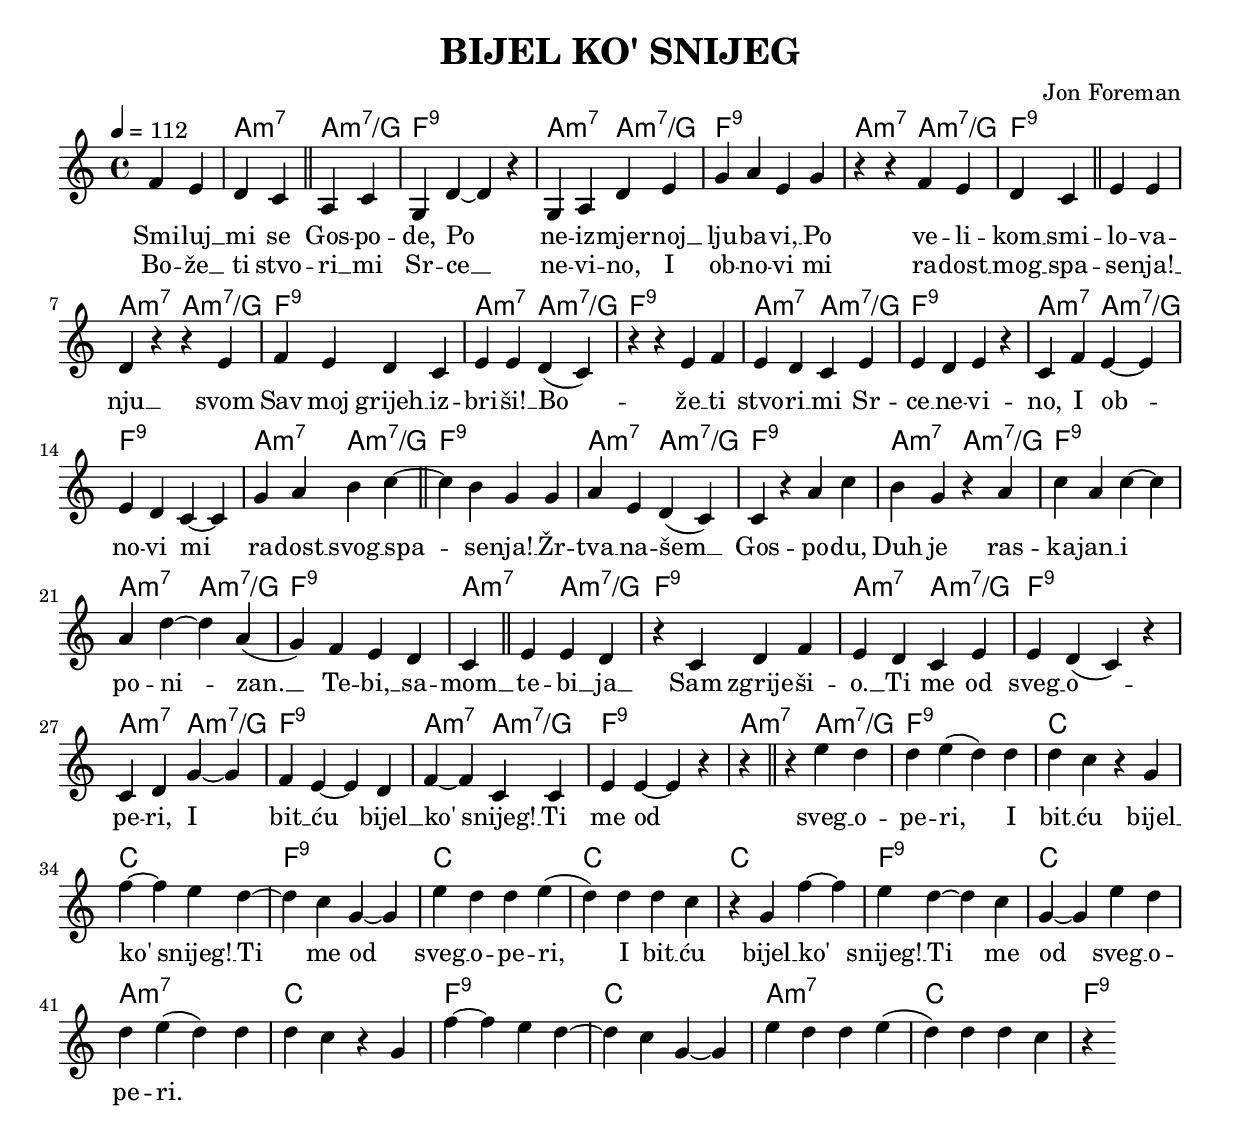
\version "2.24.1"
\include "deutsch.ly"
jazzChords = {}
aFourL = {}
markMoj = {}
%\include "../config/include.ily"

\layout {
  indent = 0
}

\header {
  titlex = "Farmfest 2023"
  broj = "1"
  title = "BIJEL KO' SNIJEG"
  composer = "Jon Foreman"
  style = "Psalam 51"
  %tagline = \markup { \override #'(font-name . "JohnSans White Pro") \override #'(font-size . -3) { Izvorno: Name, Album } }
}

\paper {
  \aFourL
  %min-systems-per-page = #7
  %annotate-spacing = ##t
  %system-system-spacing.padding = #3.2
  %page-breaking = #ly:one-page-breaking
  %last-bottom-spacing.minimum-distance = #8
}

staffOne = \relative c' {
  \time 4/4
  \tempo 4 = 112
  \partial 2
  f e d c \bar "||"  |
  \markMoj  a c g d' ~ |
  d |
  r |
  g, a d e |
  g a e |
  g |
  r |
  r f e d c \bar "||"  |
  \markMoj  e e d |
  r r e f e d c |
  e e d ( c ) |
  r r e f e d c |
  e e d e |
  r c f e ~ |
  e e d c ~ |
  c g' a h c ~ \bar "||"  |
  \markMoj  c h |
  g g a |
  e d ( c ) |
  c r a' |
  c h |
  g r a |
  c a c ~ c a d ~ |
  d a ( g ) f e d c \bar "||"  |
  \markMoj  e e d |
  r c d f e d c |
  e e d ( c ) |
  r c d g ~ |
  g f e ~ e d f ~ |
  f c c e e ~ |
  e r |
  r \bar "||"  |
  \markMoj  r e' |
  d d e ( d ) d |
  d c r g f' ~ |
  f e d ~ d c g ~ |
  g e' |
  d d e ( d ) d |
  d c r g f' ~ |
  f e d ~ d c g ~ |
  g e' |
  d d e ( d ) d |
  d c r g f' ~ |
  f e d ~ d c g ~ |
  g e' |
  d d e ( d ) d |
  d c r |
}

harmonyOne = \chordmode  {
  s2 |
  a2:m7 a2:m7/g |
  f1:5.9 |
  a2:m7 a2:m7/g |
  f1:5.9 |
  a2:m7 a2:m7/g |
  f1:5.9 |
  a2:m7 a2:m7/g |
  f1:5.9 |
  a2:m7 a2:m7/g |
  f1:5.9 |
  a2:m7 a2:m7/g |
  f1:5.9 |
  a2:m7 a2:m7/g |
  f1:5.9 |
  a2:m7 a2:m7/g |
  f1:5.9 |
  a2:m7 a2:m7/g |
  f1:5.9 |
  a2:m7 a2:m7/g |
  f1:5.9 |
  a2:m7 a2:m7/g |
  f1:5.9 |
  a2:m7 a2:m7/g |
  f1:5.9 |
  a2:m7 a2:m7/g |
  f1:5.9 |
  a2:m7 a2:m7/g |
  f1:5.9 |
  a2:m7 a2:m7/g |
  f1:5.9 |
  a2:m7 a2:m7/g |
  f1:5.9 |
  c1 |
  c1 |
  f1:5.9 |
  c1 |
  c1 |
  c1 |
  f1:5.9 |
  c1 |
  a1:m7 |
  c1 |
  f1:5.9 |
  c1 |
  a1:m7 |
  c1 |
  f1:5.9 |
  \bar "|."
}

lyricOneZero = \lyricmode {
  |
  |
  |
  |
  |
  |
  |
  |
  Smi -- luj __ mi se |
  Gos -- po -- de, |
  Po ne -- iz -- mjer -- noj __ |
  lju -- ba -- vi, __ |
  Po ve -- li -- kom __ smi -- |
  lo -- va -- nju __ svom |
  Sav moj grijeh __ |
  iz -- bri -- ši! __ |
  Bo -- že __ ti stvo -- |
  ri __ |
  mi Sr -- ce __ |
  ne -- vi -- |
  no, I |
  ob -- no -- |
  vi mi |
  ra -- dost __ svog __ spa -- se -- |
  nja! __ Žr -- tva __ na -- šem __ |
  Gos -- po -- du, |
  Duh je ras -- ka -- jan __ i |
  po -- ni -- zan. __ |
  Te -- bi, __ sa -- |
  mom __ te -- bi __ ja __ |
  Sam zgrije -- ši -- o. __ |
  |
  |
  Ti |
  me od sveg __ o -- |
  pe -- ri, I bit __ |
  ću bijel __ ko' snijeg! __ |
  Ti |
  me od sveg __ o -- |
  pe -- ri, I bit __ |
  ću bijel __ ko' snijeg! __ |
  Ti |
  me od sveg __ o -- |
  pe -- ri, I bit __ |
  ću bijel __ ko' snijeg! __ |
  Ti |
  me od sveg __ o -- |
  pe -- ri. |
}

lyricOneOne = \lyricmode {
  |
  |
  |
  |
  |
  |
  |
  |
  |
  |
  |
  |
  |
  |
  |
  |
  Bo -- že __ ti stvo -- |
  ri __ |
  mi Sr -- ce __ |
  ne -- vi -- |
  no, I |
  ob -- no -- |
  vi mi |
  ra -- dost __ mog __ spa -- se -- |
  nja! __ |
  |
  |
  |
  |
  |
  |
  |
  |
  |
  |
  |
  |
  |
  |
  |
  |
  |
  |
  |
  |
  |
  |
  |
}

\score {
    <<
    \new ChordNames { \jazzChords \harmonyOne }
    \new Staff { \staffOne }
    \addlyrics { \lyricOneZero }
    \addlyrics { \lyricOneOne }
    >>
}
